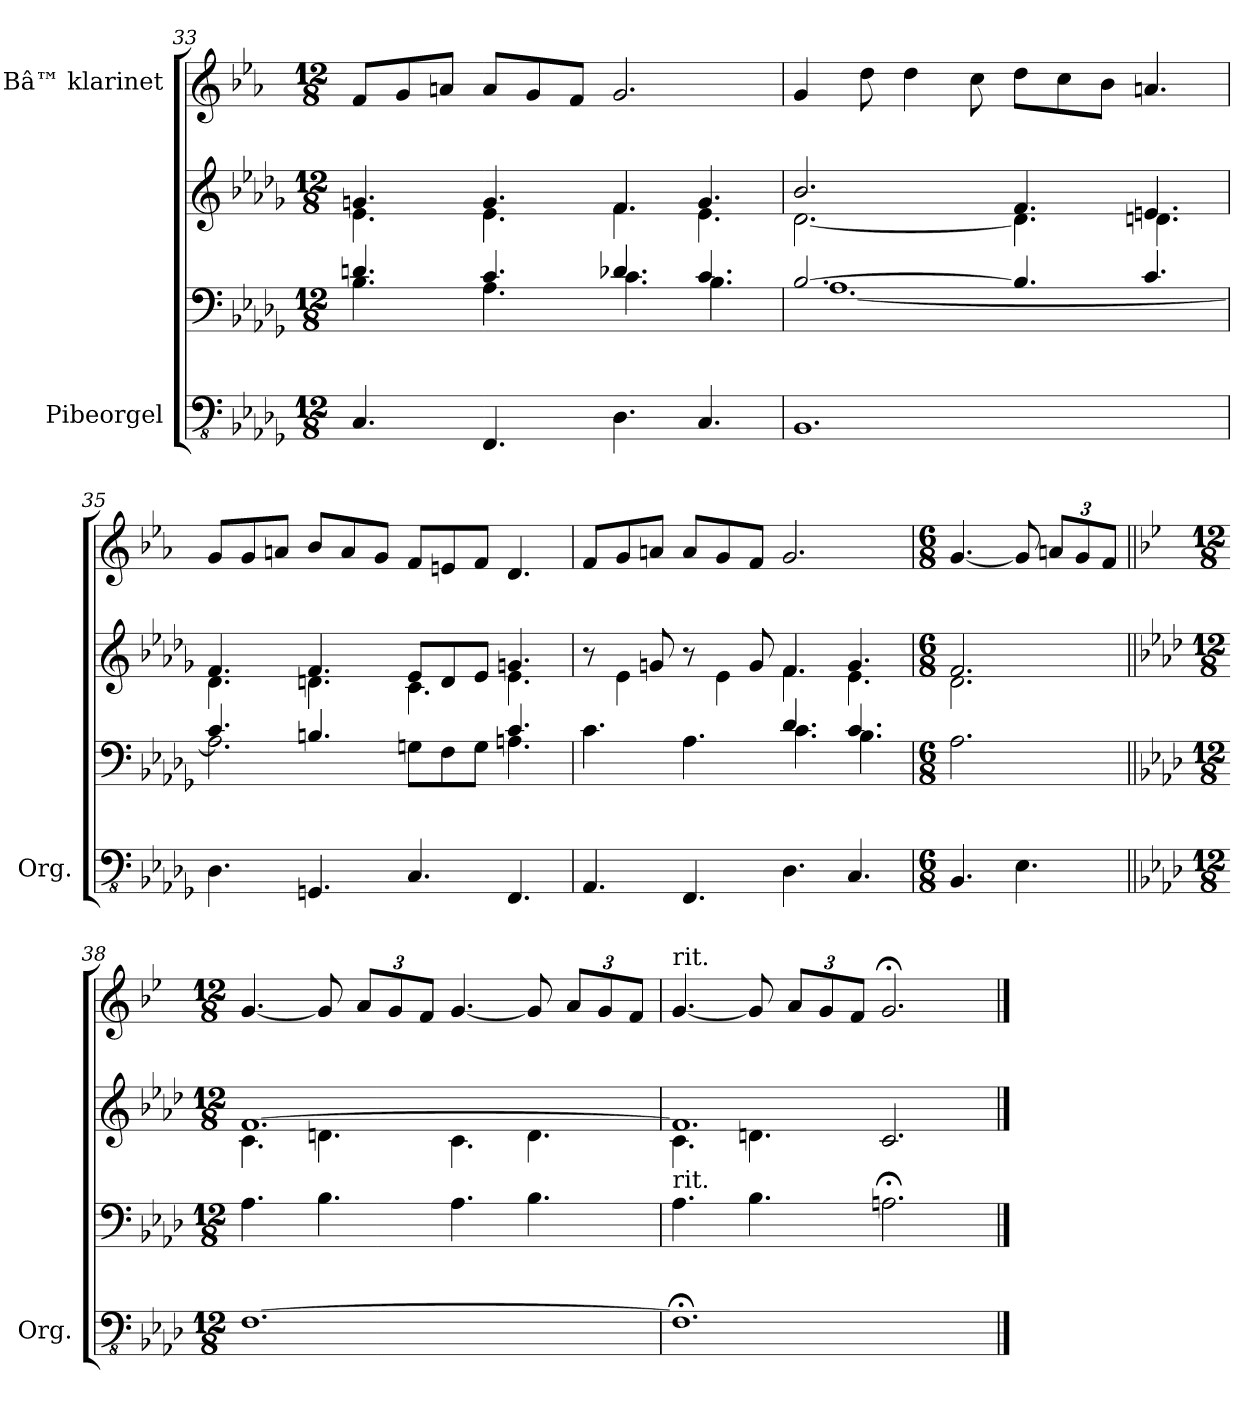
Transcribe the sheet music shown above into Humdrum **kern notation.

**kern	**kern	**kern	**kern
*part2	*part2	*part2	*part1
*staff4	*staff3	*staff2	*staff1
*I"Pibeorgel	*	*	*I"Bâ™­ klarinet
*I'Org.	*	*	*
!!LO:LB:g=z
*clefFv4	*clefF4	*clefG2	*clefG2
*	*	*	*ITrd1c2
*k[b-e-a-d-g-]	*k[b-e-a-d-g-]	*k[b-e-a-d-g-]	*k[b-e-a-d-g-]
*M12/8	*M12/8	*M12/8	*M12/8
=33	=33	=33	=33
*	*^	*^	*
4.CC/	4.dn/	4.B-\	4.gn/	4.e-\	8e-/L
.	.	.	.	.	8f/
.	.	.	.	.	8gn/J
4.FFF/	4.c/	4.A-\	4.g/	4.e-\	8g/L
.	.	.	.	.	8f/
.	.	.	.	.	8e-/J
4.DD-\	4.d-X/	4.c\	4.f/	4.f\	2.f/
4.CC/	4.c/	4.B-\	4.g/	4.e-\	.
=34	=34	=34	=34	=34	=34
1.BBB-	[2.B-/	[1.A-	2.b-/	[2.d-\	4f/
.	.	.	.	.	8cc\
.	.	.	.	.	4cc\
.	.	.	.	.	8b-\
.	4.B-/]	.	4.f/	4.d-\]	8cc\L
.	.	.	.	.	8b-\
.	.	.	.	.	8a-\J
.	4.c/	.	4.en/	4.dn\	4.gn/
=35	=35	=35	=35	=35	=35
4.DD-\	4.c/	2.A-\]	4.f/	4.d-\	8f/L
.	.	.	.	.	8f/
.	.	.	.	.	8gn/J
4.GGGn/	4.Bn/	.	4.f/	4.dn\	8a-/L
.	.	.	.	.	8g/
.	.	.	.	.	8f/J
4.CC/	8Gn\L	4.ryy	8e-/L	4.c\	8e-/L
.	8F\	.	8d/	.	8dn/
.	8G\J	.	8e-/J	.	8e-/J
4.FFF/	4.c/	4.An\	4.gn/	4.e-\	4.c/
!!LO:PB:g=z
=36	=36	=36	=36	=36	=36
4.AAA-/	4.c\	4.ryy	4ryy	8r	8e-/L
.	.	.	.	4e-\	8f/
.	.	.	8gn/	.	8gn/J
4.FFF/	4.A-\	4.ryy	4ryy	8r	8g/L
.	.	.	.	4e-\	8f/
.	.	.	8g/	.	8e-/J
4.DD-\	4.d-/	4.c\	4.f/	4.f\	2.f/
4.CC/	4.c/	4.B-\	4.g/	4.e-\	.
*	*v	*v	*	*	*
=37	=37	=37	=37	=37
*M6/8	*M6/8	*M6/8	*	*M6/8
4.BBB-/	2.A-\	2.f/	2.d-\	[4.f/
4.EE-\	.	.	.	8f/]
*	*	*	*	*Xbrackettup
.	.	.	.	12gn/L
.	.	.	.	12f/
.	.	.	.	12e-/J
!!LO:LB:g=z
=38||	=38||	=38||	=38||	=38||
*k[b-e-a-d-]	*k[b-e-a-d-]	*k[b-e-a-d-]	*	*k[b-e-a-d-]
*M12/8	*M12/8	*M12/8	*	*M12/8
[1.FF	4.A-\	[1.f	4.c\	[4.f/
.	4.B-\	.	4.dn\	8f/]
.	.	.	.	12g/L
.	.	.	.	12f/
.	.	.	.	12e-/J
.	4.A-\	.	4.c\	[4.f/
.	4.B-\	.	4.d\	8f/]
.	.	.	.	12g/L
.	.	.	.	12f/
.	.	.	.	12e-/J
=39	=39	=39	=39	=39
!	!	!	!	!LO:TX:a:t=rit.
!	!LO:TX:a:t=rit.	!	!	!
1.FF;<]	4.A-\	1.f]	4.c\	[4.f/
.	4.B-\	.	4.dn\	8f/]
.	.	.	.	12g/L
.	.	.	.	12f/
.	.	.	.	12e-/J
.	2.An;<\	.	2.c/	2.f;</
*	*	*v	*v	*
==	==	==	==
*-	*-	*-	*-
